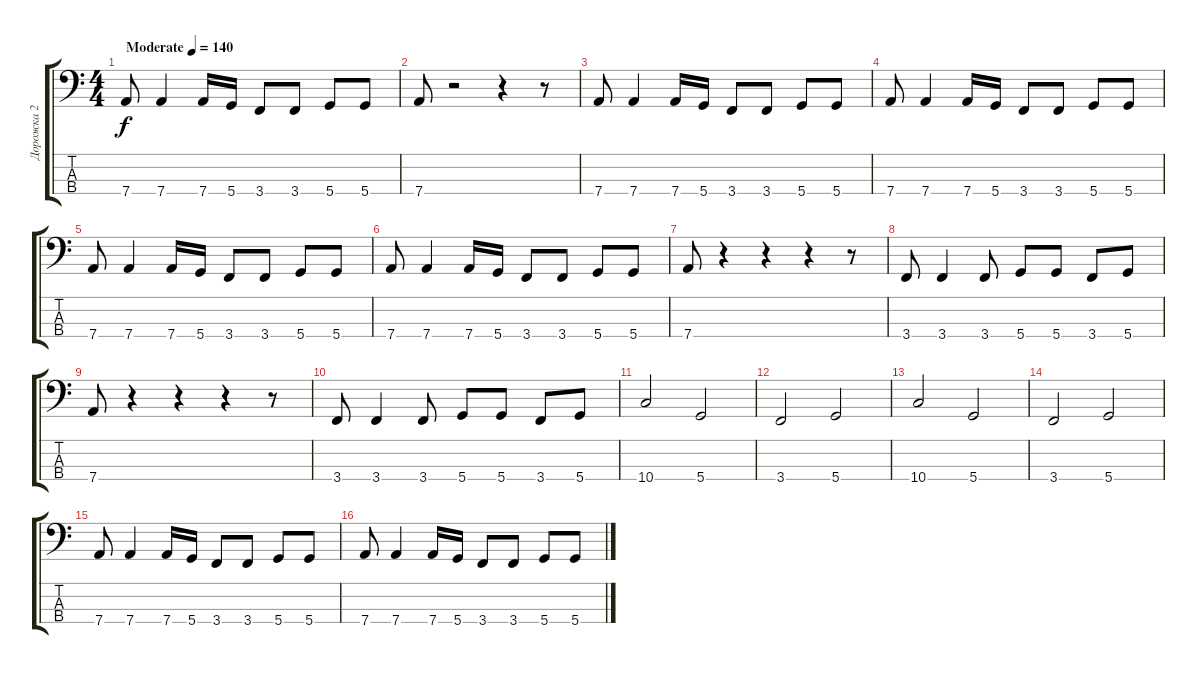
\track ("Дорожка 2" "Дорожка 2") {instrument electricbasspick}
\staff {score tabs}
\tuning (G2 D2 A1 D1) {hide}
\ts (4 4)
\tempo (140 "Moderate")
\clef f4
\ks c
7.4.8{dy f instrument electricbasspick} 7.4.4 7.4.16 5.4.16 3.4.8 3.4.8 5.4.8 5.4.8 |
7.4.8 r.2 r.4 r.8 |
7.4.8 7.4.4 7.4.16 5.4.16 3.4.8 3.4.8 5.4.8 5.4.8 |
7.4.8 7.4.4 7.4.16 5.4.16 3.4.8 3.4.8 5.4.8 5.4.8 |
7.4.8 7.4.4 7.4.16 5.4.16 3.4.8 3.4.8 5.4.8 5.4.8 |
7.4.8 7.4.4 7.4.16 5.4.16 3.4.8 3.4.8 5.4.8 5.4.8 |
7.4.8 r.4 r.4 r.4 r.8 |
3.4.8 3.4.4 3.4.8 5.4.8 5.4.8 3.4.8 5.4.8 |
7.4.8 r.4 r.4 r.4 r.8 |
3.4.8 3.4.4 3.4.8 5.4.8 5.4.8 3.4.8 5.4.8 |
10.4.2 5.4.2 |
3.4.2 5.4.2 |
10.4.2 5.4.2 |
3.4.2 5.4.2 |
7.4.8 7.4.4 7.4.16 5.4.16 3.4.8 3.4.8 5.4.8 5.4.8 |
7.4.8 7.4.4 7.4.16 5.4.16 3.4.8 3.4.8 5.4.8 5.4.8
